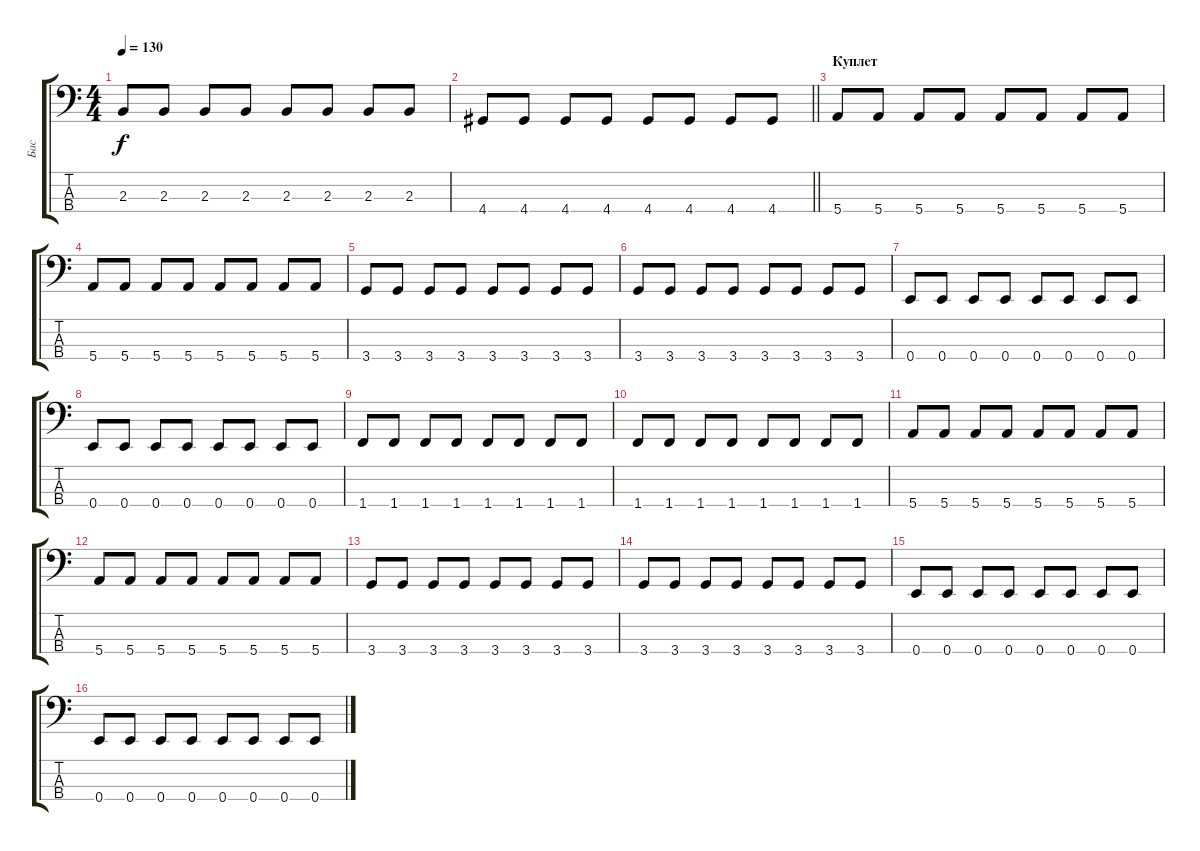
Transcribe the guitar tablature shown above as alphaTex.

\track ("Бас" "Бас") {instrument electricbassfinger}
\staff {score tabs}
\tuning (G2 D2 A1 E1) {hide}
\ts (4 4)
\tempo 130
\clef f4
\ks c
2.3.8{dy f} 2.3.8 2.3.8 2.3.8 2.3.8 2.3.8 2.3.8 2.3.8 |
\barLineRight lightlight
4.4.8 4.4.8 4.4.8 4.4.8 4.4.8 4.4.8 4.4.8 4.4.8 |
\section ("" "Куплет")
5.4.8 5.4.8 5.4.8 5.4.8 5.4.8 5.4.8 5.4.8 5.4.8 |
5.4.8 5.4.8 5.4.8 5.4.8 5.4.8 5.4.8 5.4.8 5.4.8 |
3.4.8 3.4.8 3.4.8 3.4.8 3.4.8 3.4.8 3.4.8 3.4.8 |
3.4.8 3.4.8 3.4.8 3.4.8 3.4.8 3.4.8 3.4.8 3.4.8 |
0.4.8 0.4.8 0.4.8 0.4.8 0.4.8 0.4.8 0.4.8 0.4.8 |
0.4.8 0.4.8 0.4.8 0.4.8 0.4.8 0.4.8 0.4.8 0.4.8 |
1.4.8 1.4.8 1.4.8 1.4.8 1.4.8 1.4.8 1.4.8 1.4.8 |
1.4.8 1.4.8 1.4.8 1.4.8 1.4.8 1.4.8 1.4.8 1.4.8 |
5.4.8 5.4.8 5.4.8 5.4.8 5.4.8 5.4.8 5.4.8 5.4.8 |
5.4.8 5.4.8 5.4.8 5.4.8 5.4.8 5.4.8 5.4.8 5.4.8 |
3.4.8 3.4.8 3.4.8 3.4.8 3.4.8 3.4.8 3.4.8 3.4.8 |
3.4.8 3.4.8 3.4.8 3.4.8 3.4.8 3.4.8 3.4.8 3.4.8 |
0.4.8 0.4.8 0.4.8 0.4.8 0.4.8 0.4.8 0.4.8 0.4.8 |
0.4.8 0.4.8 0.4.8 0.4.8 0.4.8 0.4.8 0.4.8 0.4.8
